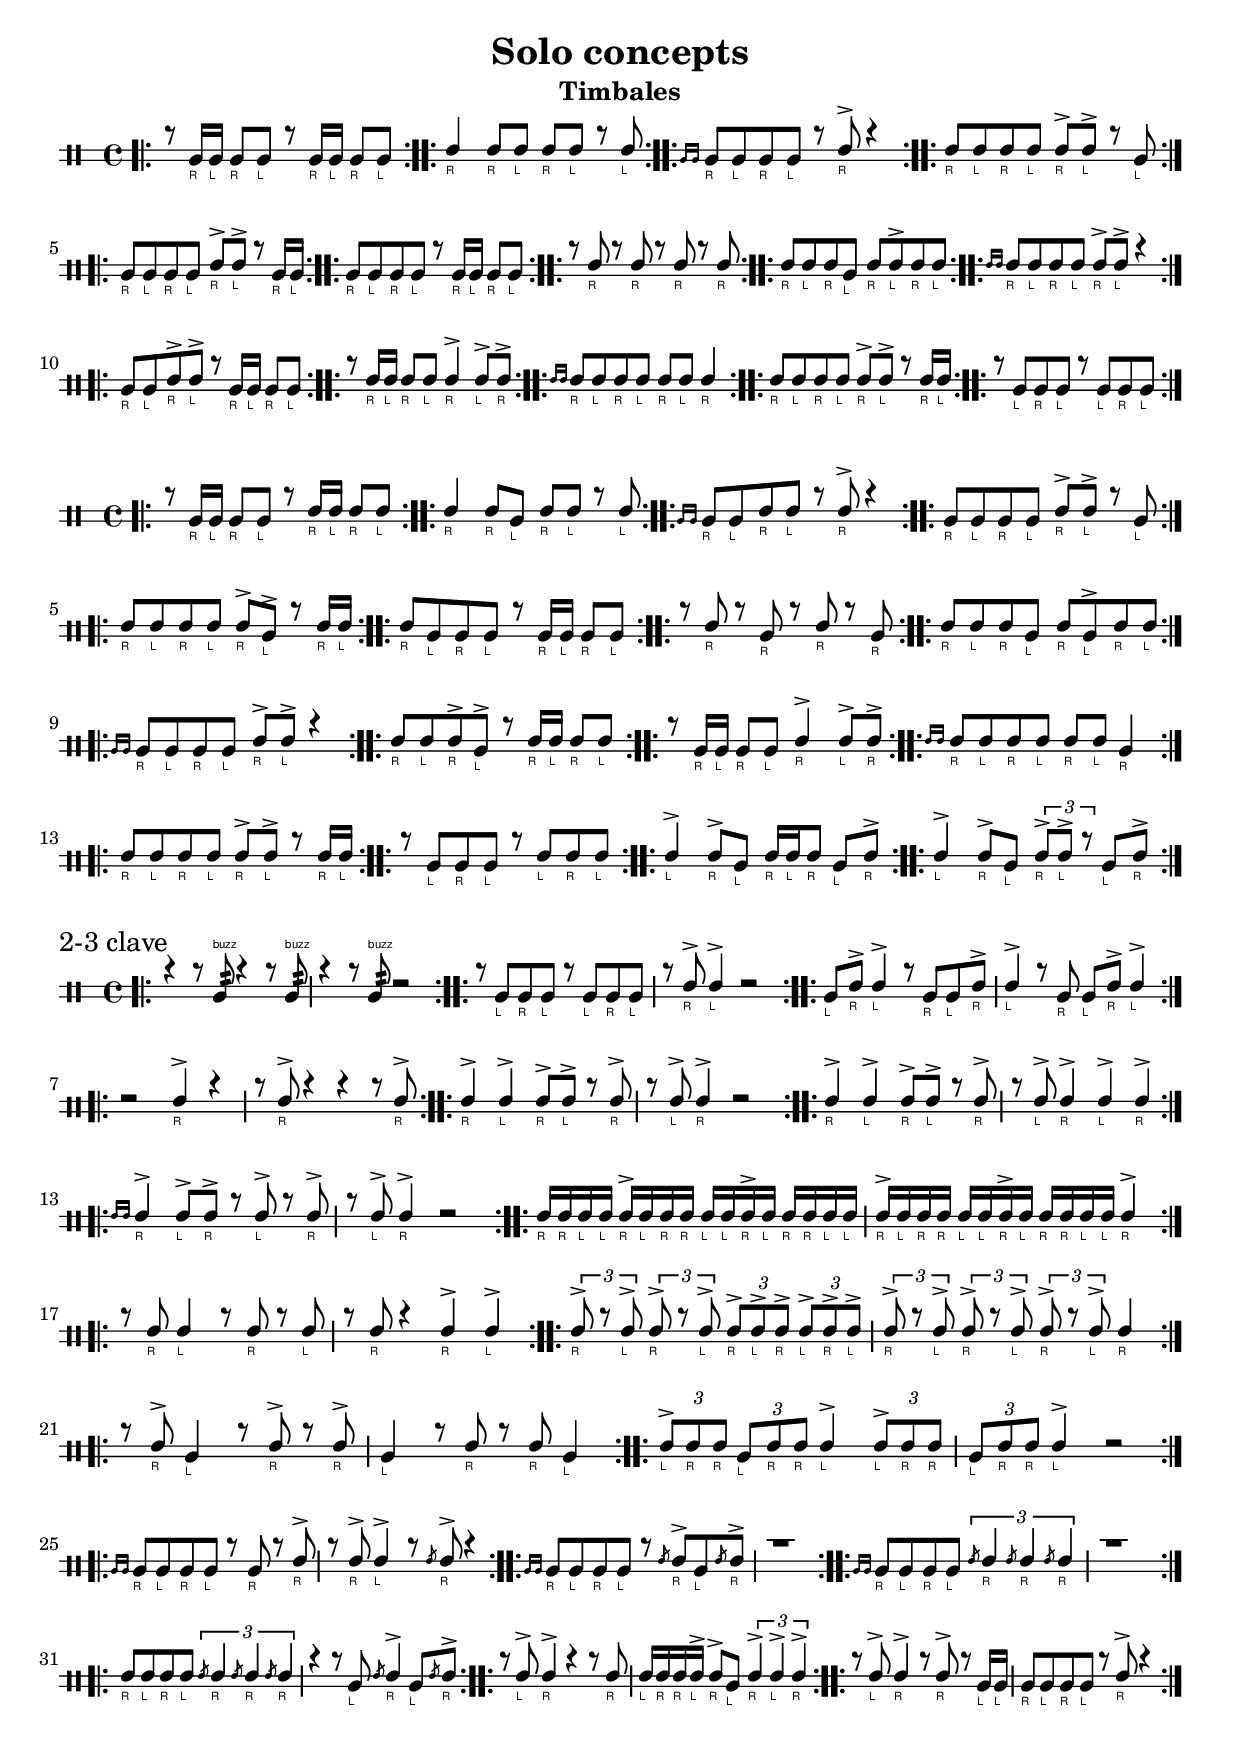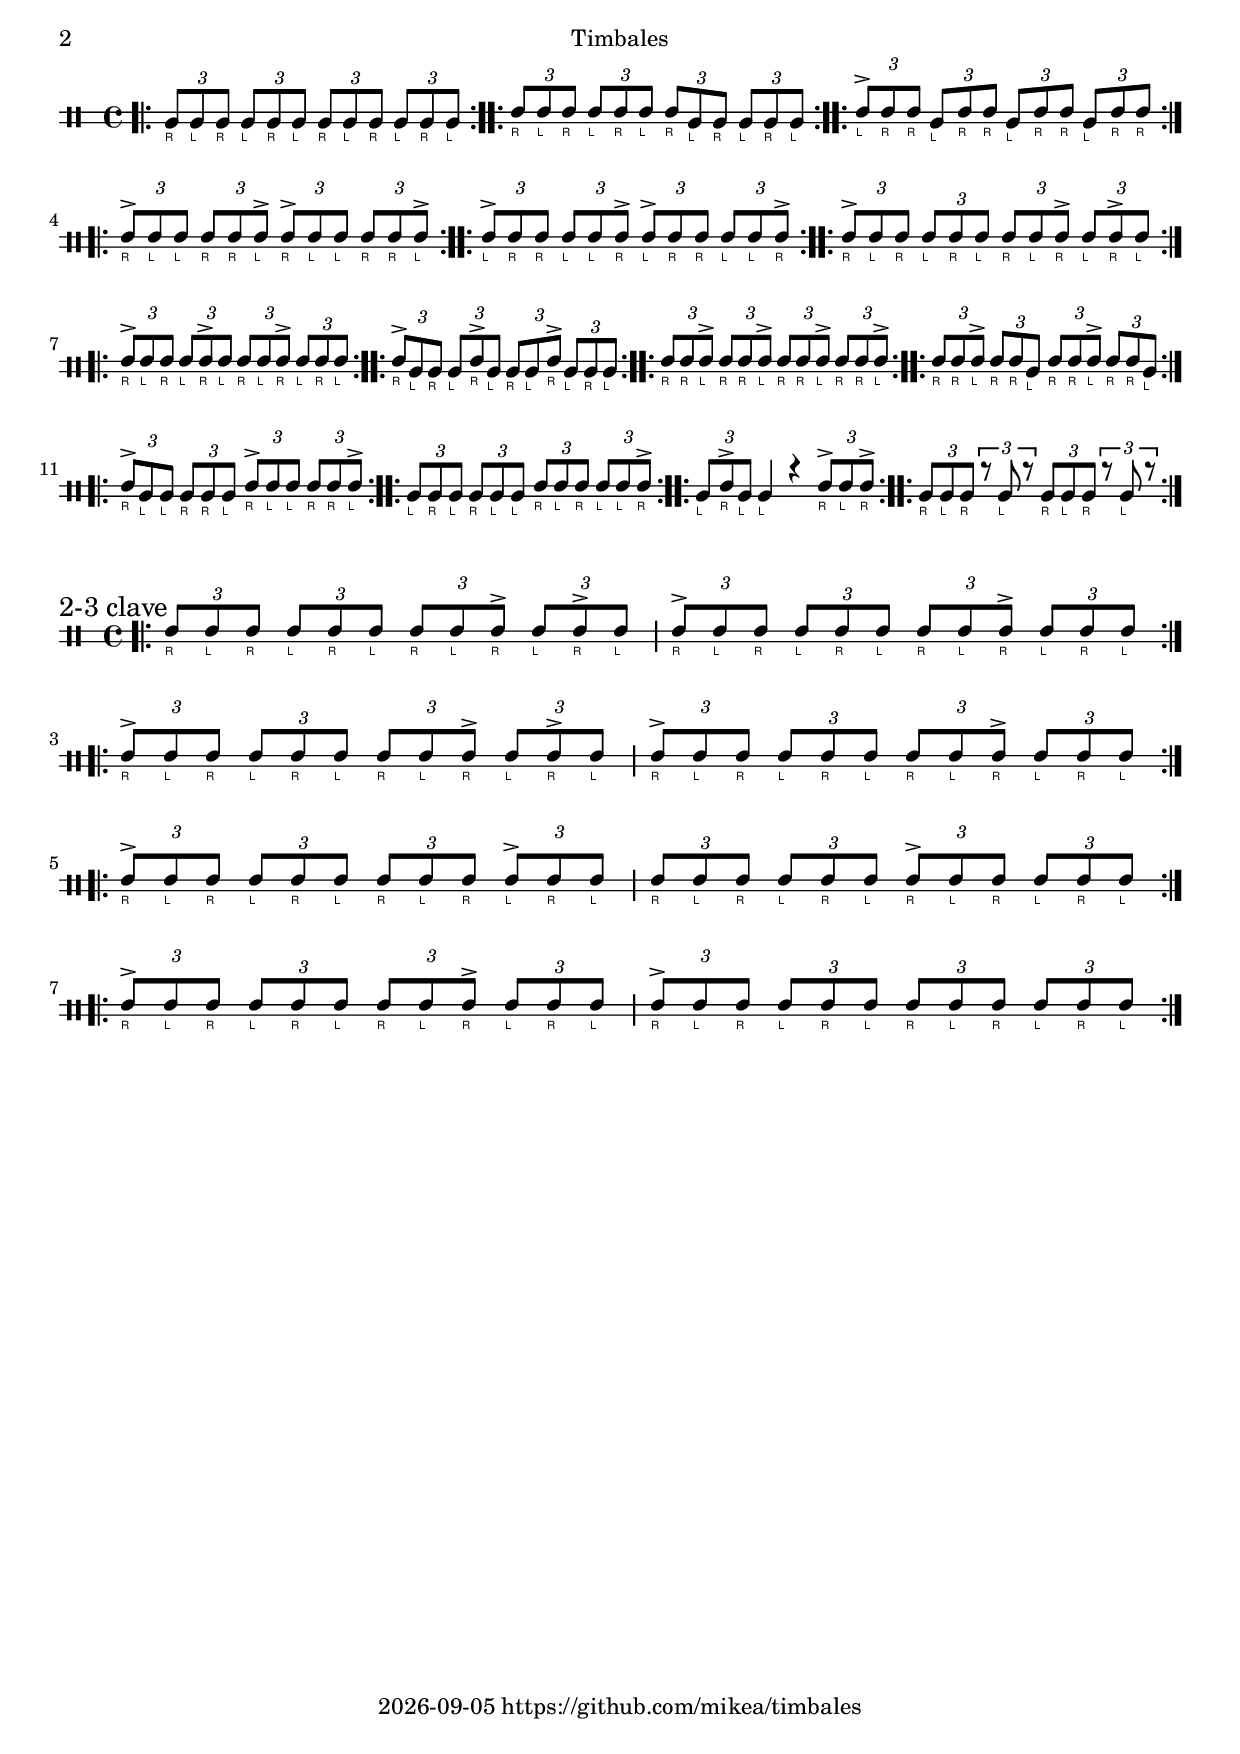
\version "2.24.2"

\include "common/all.ly"

date = #(strftime "%Y-%m-%d" (localtime (current-time)))

\header {
  title = "Solo concepts"
  instrument = "Timbales"
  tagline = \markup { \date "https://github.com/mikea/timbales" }
}


% one drum

\newTimbalesStaff \newDrumVoiceOne \drummode { 
    \bar ".|:"

    r8 timl16_"R" 16_"L" 8_"R" 8_"L" r8 timl16_"R" 16_"L" 8_"R" 8_"L" | \bar ":..:"
    timh4_"R" 8_"R" 8_"L" 8_"R" 8_"L" r8 8_"L"  | \bar ":..:"
    \drag timl8_"R" timl8_"L" timl8_"R" timl8_"L" r8 timh8_"R"^> r4  | \bar ":..:"
    timh8_"R" timh8_"L" timh8_"R" timh8_"L" timh8_"R"^> timh8_"L"^> r8 timl8_"L"  | \bar ":..:"
    
    timl8_"R" timl8_"L" timl8_"R" timl8_"L" timh8_"R"^> timh8_"L"^> r8 timl16_"R" timl16_"L"  | \bar ":..:"
    timl8_"R" timl8_"L" timl8_"R" timl8_"L" r8 timl16_"R" timl16_"L" timl8_"R" timl8_"L"  | \bar ":..:"
    r8 timh8_"R" r8 timh8_"R" r8 timh8_"R" r8 timh8_"R" | \bar ":..:"
    timh8_"R" timh8_"L" timh8_"R" timl8_"L" timh8_"R" timh8_"L"^> timh8_"R" timh8_"L"  | \bar ":..:"
    
    \drag timh8_"R" timh8_"L" timh8_"R" timh8_"L" timh8_"R"^> timh8_"L"^> r4 | \bar ":..:"
    timl8_"R" timl8_"L" timh8_"R"^> timh8_"L"^> r8 timl16_"R" timl16_"L" timl8_"R" timl8_"L" | \bar ":..:"
    r8 timh16_"R" 16_"L" 8_"R" 8_"L" 4_"R"^> 8_"L"^> 8_"R"^> | \bar ":..:"
    \drag timh8_"R" timh8_"L" timh8_"R" timh8_"L" timh8_"R" timh8_"L" timh4_"R" | \bar ":..:"
    
    timh8_"R" timh8_"L" timh8_"R" timh8_"L" timh8_"R"^> timh8_"L"^> r8 timh16_"R" timh16_"L" | \bar ":..:"
    r8 timl8_"L" timl8_"R" timl8_"L" r8 timl8_"L" timl8_"R" timl8_"L" | \bar ":..:"

    \bar ":|."
}

% both timbales

\newTimbalesStaff \newDrumVoiceOne \drummode { 
    \bar ".|:"

    r8 timl16_"R" 16_"L" 8_"R" 8_"L" r8 timh16_"R" 16_"L" 8_"R" 8_"L" | \bar ":..:"
    timh4_"R" timh8_"R" timl8_"L" timh8_"R" timh8_"L" r8 timh8_"L"  | \bar ":..:"
    \drag timl8_"R" timl8_"L" timh8_"R" timh8_"L" r8 timh8_"R"^> r4  | \bar ":..:"
    timl8_"R" timl8_"L" timl8_"R" timl8_"L" timh8_"R"^> timh8_"L"^> r8 timl8_"L"  | \bar ":..:"

    timh8_"R" timh8_"L" timh8_"R" timh8_"L" timh8_"R"^> timl8_"L"^> r8 timh16_"R" timh16_"L"  | \bar ":..:"
    timh8_"R" timl8_"L" timl8_"R" timl8_"L" r8 timl16_"R" timl16_"L" timl8_"R" timl8_"L"  | \bar ":..:"
    r8 timh8_"R" r8 timl8_"R" r8 timh8_"R" r8 timl8_"R" | \bar ":..:"
    timh8_"R" timh8_"L" timh8_"R" timl8_"L" timh8_"R" timl8_"L"^> timh8_"R" timh8_"L"  | \bar ":..:"

    \drag timl8_"R" timl8_"L" timl8_"R" timl8_"L" timh8_"R"^> timh8_"L"^> r4 | \bar ":..:"
    timh8_"R" timh8_"L" timh8_"R"^> timl8_"L"^> r8 timh16_"R" timh16_"L" timh8_"R" timh8_"L" | \bar ":..:"
    r8 timl16_"R" timl16_"L" timl8_"R" timl8_"L" timh4_"R"^> timh8_"L"^> timh8_"R"^> | \bar ":..:"
    \drag timh8_"R" timh8_"L" timh8_"R" timh8_"L" timh8_"R" timh8_"L" timl4_"R" | \bar ":..:"

    timh8_"R" timh8_"L" timh8_"R" timh8_"L" timh8_"R"^> timh8_"L"^> r8 timh16_"R" timh16_"L" | \bar ":..:"
    r8 timl8_"L" timl8_"R" timl8_"L" r8 timh8_"L" timh8_"R" timh8_"L" | \bar ":..:"
    timh4_"L"^> timh8_"R"^> timl8_"L" timh16_"R" timh16_"L" timh8_"R" timl8_"L" timh8_"R"^> | \bar ":..:"
    timh4_"L"^> timh8_"R"^> timl8_"L" \tuplet 3/2 { timh8_"R"^> timh8_"L"^> r8  } timl8_"L" timh8_"R"^> | \bar ":..:"

    \bar ":|."
}

% 2 bars

\newTimbalesStaff \newDrumVoiceOne \drummode { 
    \sectionLabel "2-3 clave"
    \bar ".|:"

    r4 r8 timl8:32^"buzz" r4 r8 timl8:32^"buzz" | r4 r8 timl8:32^"buzz" r2 | \bar ":..:"
    r8 timl8_"L" timl8_"R" timl8_"L" r8 timl8_"L" timl8_"R" timl8_"L" | r8 timh8_"R"^> timh4_"L"^> r2 | \bar ":..:"

    timl8_"L" timh8_"R"^> timh4_"L"^> r8 timl8_"R" timl8_"L" timh8_"R"^> | timh4_"L"^> r8 timl8_"R" timl8_"L" timh8_"R"^> timh4_"L"^> | \bar ":..:"
    r2 timh4_"R"^> r4 | r8 timh8_"R"^> r4 r4 r8 timh8_"R"^> | \bar ":..:"


    timh4_"R"^> timh4_"L"^> timh8_"R"^> timh8_"L"^> r8 timh8_"R"^> | r8 timh8_"L"^> timh4_"R"^> r2 | \bar ":..:"
    timh4_"R"^> timh4_"L"^> timh8_"R"^> timh8_"L"^> r8 timh8_"R"^> | r8 timh8_"L"^> timh4_"R"^> timh4_"L"^> timh4_"R"^> | \bar ":..:"

    \drag timh4_"R"^> timh8_"L"^> timh8_"R"^> r8 timh8_"L"^> r8 timh8_"R"^> | r8 timh8_"L"^> timh4_"R"^> r2 | \bar ":..:"
    timh16_"R" timh16_"R" timh16_"L" timh16_"L" 
    timh16_"R"^> timh16_"L" timh16_"R" timh16_"R" 
    timh16_"L" timh16_"L" timh16_"R"^> timh16_"L" 
    timh16_"R" timh16_"R" timh16_"L" timh16_"L" |
    timh16_"R"^> timh16_"L" timh16_"R" timh16_"R" 
    timh16_"L" timh16_"L" timh16_"R"^> timh16_"L" 
    timh16_"R" timh16_"R" timh16_"L" timh16_"L" 
    timh4_"R"^> | \bar ":..:"


    r8 timh8_"R" timh4_"L" r8 timh8_"R" r8 timh8_"L" | r8 timh8_"R" r4 timh4_"R"^> timh4_"L"^> | \bar ":..:"
    \tuplet 3/2 { timh8_"R"^> r8 timh8_"L"^> } \tuplet 3/2 { timh8_"R"^> r8 timh8_"L"^> } 
    \tuplet 3/2 { timh8_"R"^> timh8_"L"^> timh8_"R"^> } \tuplet 3/2 { timh8_"L"^> timh8_"R"^> timh8_"L"^> } |
    \tuplet 3/2 { timh8_"R"^> r8 timh8_"L"^> } \tuplet 3/2 { timh8_"R"^> r8 timh8_"L"^> } 
    \tuplet 3/2 { timh8_"R"^> r8 timh8_"L"^> } timh4_"R" | \bar ":..:"
    \break

    r8 timh8_"R"^> timl4_"L" r8 timh8_"R"^> r8 timh8_"R"^> | timl4_"L" r8 timh8_"R" r8 timh8_"R" timl4_"L" | \bar ":..:"

    \tuplet 3/2 { timh8_"L"^> timh8_"R" timh8_"R" } \tuplet 3/2 { timl8_"L" timh8_"R" timh8_"R" }
    timh4_"L"^> \tuplet 3/2 { timh8_"L"^> timh8_"R" timh8_"R" } |
    \tuplet 3/2 { timl8_"L" timh8_"R" timh8_"R" } timh4_"L"^> r2 | \bar ":..:"

    \break


    \drag timl8_"R" timl8_"L" timl8_"R" timl8_"L" r8 timl8_"R" r8 timh8_"R"^> | r8 timh8_"R"^> timh4_"L"^> r8 \flam timh8_"R"^> r4 | \bar ":..:"
    \drag timl8_"R" timl8_"L" timl8_"R" timl8_"L" r8 \flam timh8_"R"^> timl8_"L" \flam timh8_"R"^> | r1 | \bar ":..:"


    \drag timl8_"R" timl8_"L" timl8_"R" timl8_"L" \tuplet 3/2 { \flam timh4_"R" \flam timh4_"R" \flam timh4_"R" }  | r1 | \bar ":..:"
    timh8_"R" timh8_"L" timh8_"R" timh8_"L" \tuplet 3/2 { \flam timh4_"R" \flam timh4_"R" \flam timh4_"R" }  | r4 r8 timl8_"L" \flam timh4_"R"^> timl8_"L" \flam timh8_"R"^> | \bar ":..:"

    r8 timh8_"L"^> timh4_"R"^> r4 r8 timh8_"R" | timh16_"L" timh16_"R" timh16_"R" timh16_"L"^> timh8_"R"^> timl8_"L" \tuplet 3/2 { timh4_"R"^> timh4_"L"^> timh4_"R"^> } | \bar ":..:"
    r8 timh8_"L"^> timh4_"R"^> r8 timh8_"R"^> r8 timl16_"L" timl16_"L" | timl8_"R" timl8_"L" timl8_"R" timl8_"L" r8 timh8_"R"^> r4 | \bar ":..:"

    % \rruff timh8_"R" timh8_"L" timh8_"R" r8 timh8_"R" timl8_"L" timh8_"R" | r8 timh8_"R" timh8_"L" r8 r2 | \bar ":..:"

    \bar ":|."
}

% 1 bar triplets

\newTimbalesStaff \newDrumVoiceOne \drummode { 
    \bar ".|:"

    \tuplet 3/2 { timl8_"R" timl8_"L" timl8_"R" } 
    \tuplet 3/2 { timl8_"L" timl8_"R" timl8_"L" } 
    \tuplet 3/2 { timl8_"R" timl8_"L" timl8_"R" } 
    \tuplet 3/2 { timl8_"L" timl8_"R" timl8_"L" } \bar ":..:"

    \tuplet 3/2 { timh8_"R" timh8_"L" timh8_"R" } 
    \tuplet 3/2 { timh8_"L" timh8_"R" timh8_"L" } 
    \tuplet 3/2 { timh8_"R" timl8_"L" timl8_"R" } 
    \tuplet 3/2 { timl8_"L" timl8_"R" timl8_"L" } \bar ":..:"


    \tuplet 3/2 { timh8_"L"^> timh8_"R" timh8_"R" } 
    \tuplet 3/2 { timl8_"L" timh8_"R" timh8_"R" } 
    \tuplet 3/2 { timl8_"L" timh8_"R" timh8_"R" } 
    \tuplet 3/2 { timl8_"L" timh8_"R" timh8_"R" } \bar ":..:"

    \tuplet 3/2 { timh8_"R"^> timh8_"L" timh8_"L" } 
    \tuplet 3/2 { timh8_"R" timh8_"R" timh8_"L"^> } 
    \tuplet 3/2 { timh8_"R"^> timh8_"L" timh8_"L" } 
    \tuplet 3/2 { timh8_"R" timh8_"R" timh8_"L"^> } \bar ":..:"


    \tuplet 3/2 { timh8_"L"^> timh8_"R" timh8_"R" } 
    \tuplet 3/2 { timh8_"L" timh8_"L" timh8_"R"^> } 
    \tuplet 3/2 { timh8_"L"^> timh8_"R" timh8_"R" } 
    \tuplet 3/2 { timh8_"L" timh8_"L" timh8_"R"^> } \bar ":..:"

    \tuplet 3/2 { timh8_"R"^> timh8_"L" timh8_"R" } 
    \tuplet 3/2 { timh8_"L" timh8_"R" timh8_"L" } 
    \tuplet 3/2 { timh8_"R" timh8_"L" timh8_"R"^> } 
    \tuplet 3/2 { timh8_"L" timh8_"R"^> timh8_"L" } \bar ":..:"


    \tuplet 3/2 { timh8_"R"^> timh8_"L" timh8_"R" } 
    \tuplet 3/2 { timh8_"L" timh8_"R"^> timh8_"L" } 
    \tuplet 3/2 { timh8_"R" timh8_"L" timh8_"R"^> } 
    \tuplet 3/2 { timh8_"L" timh8_"R" timh8_"L" } \bar ":..:"

    \tuplet 3/2 { timh8_"R"^> timl8_"L" timl8_"R" } 
    \tuplet 3/2 { timl8_"L" timh8_"R"^> timl8_"L" } 
    \tuplet 3/2 { timl8_"R" timl8_"L" timh8_"R"^> } 
    \tuplet 3/2 { timl8_"L" timl8_"R" timl8_"L" } \bar ":..:"


    \tuplet 3/2 { timh8_"R" timh8_"R" timh8_"L"^> } 
    \tuplet 3/2 { timh8_"R" timh8_"R" timh8_"L"^> } 
    \tuplet 3/2 { timh8_"R" timh8_"R" timh8_"L"^> } 
    \tuplet 3/2 { timh8_"R" timh8_"R" timh8_"L"^> } \bar ":..:"

    \tuplet 3/2 { timh8_"R" timh8_"R" timh8_"L"^> } 
    \tuplet 3/2 { timh8_"R" timh8_"R" timl8_"L" } 
    \tuplet 3/2 { timh8_"R" timh8_"R" timh8_"L"^> } 
    \tuplet 3/2 { timh8_"R" timh8_"R" timl8_"L" } \bar ":..:"


    \tuplet 3/2 { timh8_"R"^> timl8_"L" timl8_"L" } 
    \tuplet 3/2 { timl8_"R" timl8_"R" timl8_"L" } 
    \tuplet 3/2 { timh8_"R"^> timh8_"L" timh8_"L" } 
    \tuplet 3/2 { timh8_"R" timh8_"R" timh8_"L"^> } \bar ":..:"

    \tuplet 3/2 { timl8_"L" timl8_"R" timl8_"L" } 
    \tuplet 3/2 { timl8_"R" timl8_"L" timl8_"L" } 
    \tuplet 3/2 { timh8_"R" timh8_"L" timh8_"R" } 
    \tuplet 3/2 { timh8_"L" timh8_"L" timh8_"R"^> } \bar ":..:"


    \tuplet 3/2 { timl8_"L" timh8_"R"^> timl8_"L" } 
    timl4_"L"
    r4
    \tuplet 3/2 { timh8_"R"^> timh8_"L" timh8_"R"^> } \bar ":..:"

    \tuplet 3/2 { timl8_"R" timl8_"L" timl8_"R" } 
    \tuplet 3/2 { r8 timl8_"L" r8 } 
    \tuplet 3/2 { timl8_"R" timl8_"L" timl8_"R" } 
    \tuplet 3/2 { r timl8_"L" r } \bar ":..:"

    \bar ":|."
}


% 2 bar triplets

\newTimbalesStaff \newDrumVoiceOne \drummode { 
    \sectionLabel "2-3 clave"
    \bar ".|:"

    \tuplet 3/2 { timh8_"R" timh8_"L" timh8_"R" } 
    \tuplet 3/2 { timh8_"L" timh8_"R" timh8_"L" } 
    \tuplet 3/2 { timh8_"R" timh8_"L" timh8_"R"^> } 
    \tuplet 3/2 { timh8_"L" timh8_"R"^> timh8_"L" } |

    \tuplet 3/2 { timh8_"R"^> timh8_"L" timh8_"R" } 
    \tuplet 3/2 { timh8_"L" timh8_"R" timh8_"L" } 
    \tuplet 3/2 { timh8_"R" timh8_"L" timh8_"R"^> } 
    \tuplet 3/2 { timh8_"L" timh8_"R" timh8_"L" } \bar ":..:"

    \break

    \tuplet 3/2 { timh8_"R"^> timh8_"L" timh8_"R" } 
    \tuplet 3/2 { timh8_"L" timh8_"R" timh8_"L" } 
    \tuplet 3/2 { timh8_"R" timh8_"L" timh8_"R"^> } 
    \tuplet 3/2 { timh8_"L" timh8_"R"^> timh8_"L" } |

    \tuplet 3/2 { timh8_"R"^> timh8_"L" timh8_"R" } 
    \tuplet 3/2 { timh8_"L" timh8_"R" timh8_"L" } 
    \tuplet 3/2 { timh8_"R" timh8_"L" timh8_"R"^> } 
    \tuplet 3/2 { timh8_"L" timh8_"R" timh8_"L" } \bar ":..:"

    \break

    \tuplet 3/2 { timh8_"R"^> timh8_"L" timh8_"R" } 
    \tuplet 3/2 { timh8_"L" timh8_"R" timh8_"L" } 
    \tuplet 3/2 { timh8_"R" timh8_"L" timh8_"R" } 
    \tuplet 3/2 { timh8_"L"^> timh8_"R" timh8_"L" } |

    \tuplet 3/2 { timh8_"R" timh8_"L" timh8_"R" } 
    \tuplet 3/2 { timh8_"L" timh8_"R" timh8_"L" } 
    \tuplet 3/2 { timh8_"R"^> timh8_"L" timh8_"R" } 
    \tuplet 3/2 { timh8_"L" timh8_"R" timh8_"L" } \bar ":..:"

    \break

    \tuplet 3/2 { timh8_"R"^> timh8_"L" timh8_"R" } 
    \tuplet 3/2 { timh8_"L" timh8_"R" timh8_"L" } 
    \tuplet 3/2 { timh8_"R" timh8_"L" timh8_"R"^> } 
    \tuplet 3/2 { timh8_"L" timh8_"R" timh8_"L" } |

    \tuplet 3/2 { timh8_"R"^> timh8_"L" timh8_"R" } 
    \tuplet 3/2 { timh8_"L" timh8_"R" timh8_"L" } 
    \tuplet 3/2 { timh8_"R" timh8_"L" timh8_"R" } 
    \tuplet 3/2 { timh8_"L" timh8_"R" timh8_"L" } \bar ":..:"


    \bar ":|."
}
